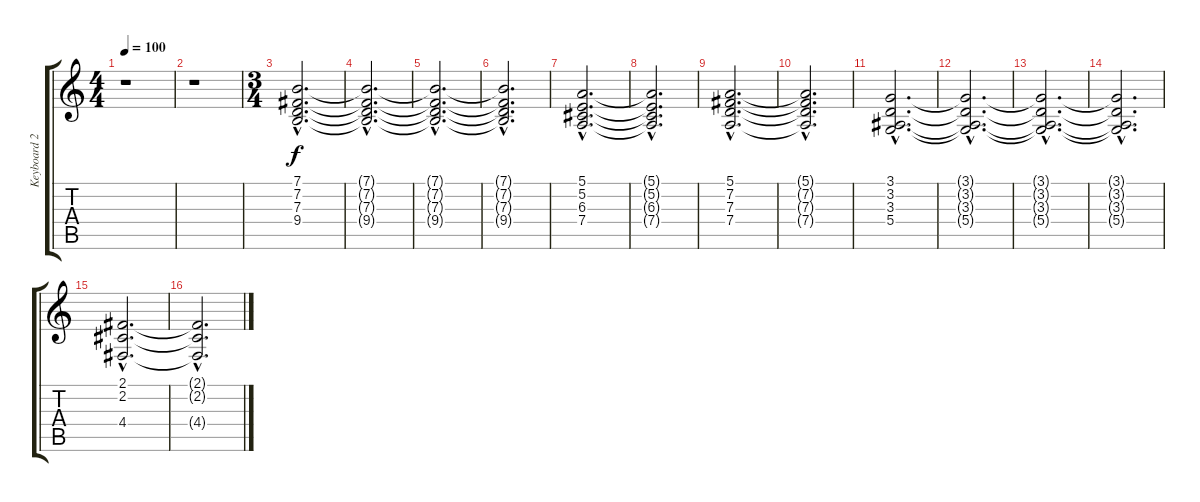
\track ("Keyboard 2" "Keyboard 2") {instrument stringensemble1}
\staff {score tabs}
\tuning (E4 B3 G3 D3 A2 E2) {hide}
\ts (4 4)
\tempo 100
\clef g2
\ks c
r.1{dy f instrument stringensemble1} |
r.1 |
\ts (3 4)
(7.1{hac} 7.2{hac} 7.3{hac} 9.4{hac}).2{d} |
(7.1{hac t} 7.2{hac t} 7.3{hac t} 9.4{hac t}).2{d} |
(7.1{hac t} 7.2{hac t} 7.3{hac t} 9.4{hac t}).2{d} |
(7.1{hac t} 7.2{hac t} 7.3{hac t} 9.4{hac t}).2{d} |
(5.1{hac} 5.2{hac} 6.3{hac} 7.4{hac}).2{d} |
(5.1{hac t} 5.2{hac t} 6.3{hac t} 7.4{hac t}).2{d} |
(5.1{hac} 7.2{hac} 7.3{hac} 7.4{hac}).2{d} |
(5.1{hac t} 7.2{hac t} 7.3{hac t} 7.4{hac t}).2{d} |
(3.1{hac} 3.2{hac} 3.3{hac} 5.4{hac}).2{d} |
(3.1{hac t} 3.2{hac t} 3.3{hac t} 5.4{hac t}).2{d} |
(3.1{hac t} 3.2{hac t} 3.3{hac t} 5.4{hac t}).2{d} |
(3.1{hac t} 3.2{hac t} 3.3{hac t} 5.4{hac t}).2{d} |
(2.1{hac} 2.2{hac} 4.4{hac}).2{d} |
(2.1{hac t} 2.2{hac t} 4.4{hac t}).2{d}
